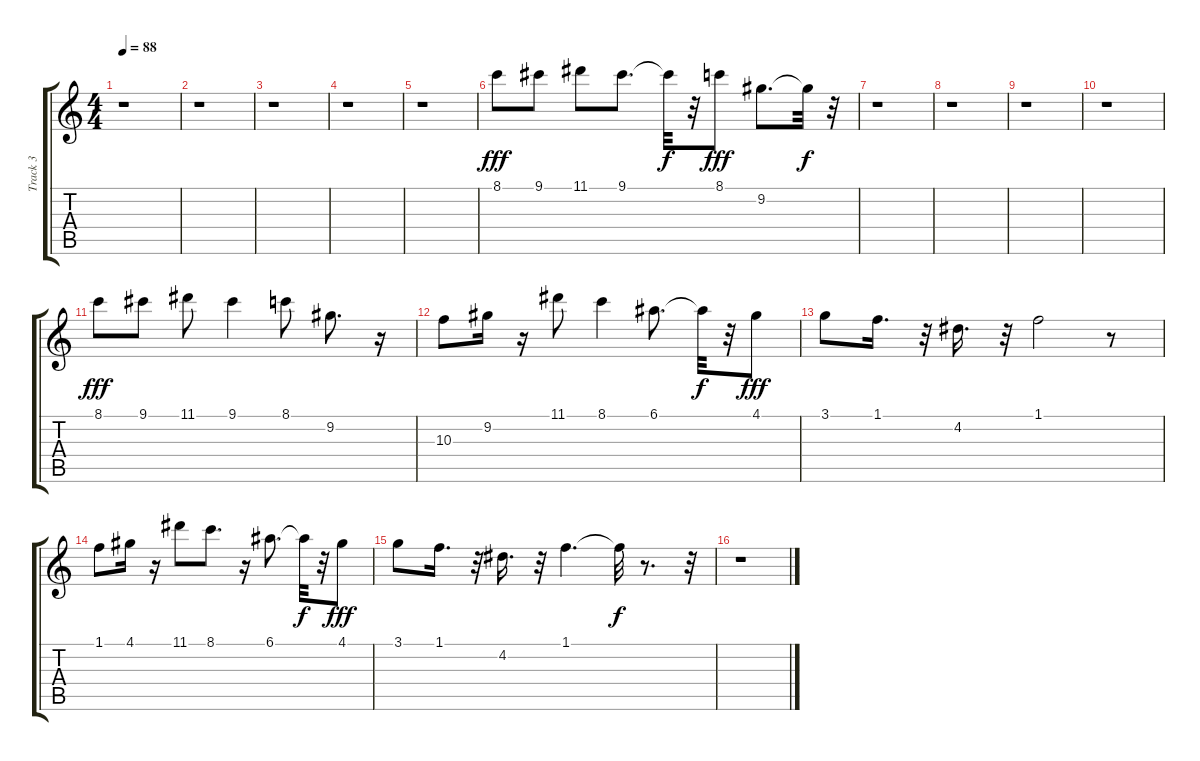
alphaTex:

\track ("Track 3" "Track 3") {instrument overdrivenguitar}
\staff {score tabs}
\tuning (E4 B3 G3 D3 A2 E2) {hide}
\ts (4 4)
\tempo 88
\clef g2
\ks c
r.1{dy f} |
r.1 |
r.1 |
r.1 |
r.1 |
8.1.8{dy fff} 9.1.8 11.1.8 9.1.8{d} 9.1{t}.32{dy f} r.32 8.1.8{dy fff} 9.2.8{d} 9.2{t}.32{dy f} r.32 |
r.1 |
r.1 |
r.1 |
r.1 |
8.1.8{dy fff} 9.1.8 11.1.8 9.1.4 8.1.8 9.2.8{d} r.16 |
10.3.8 9.2.16 r.16 11.1.8 8.1.4 6.1.8{d} 6.1{t}.32{dy f} r.32 4.1.8{dy fff} |
3.1.8 1.1.16{d} r.32 4.2.16{d} r.32 1.1.2 r.8 |
1.1.8 4.1.16 r.16 11.1.8 8.1.8{d} r.16 6.1.8{d} 6.1{t}.32{dy f} r.32 4.1.8{dy fff} |
3.1.8 1.1.16{d} r.32 4.2.16{d} r.32 1.1.4{d} 1.1{t}.32{dy f} r.8{d} r.32 |
r.1
